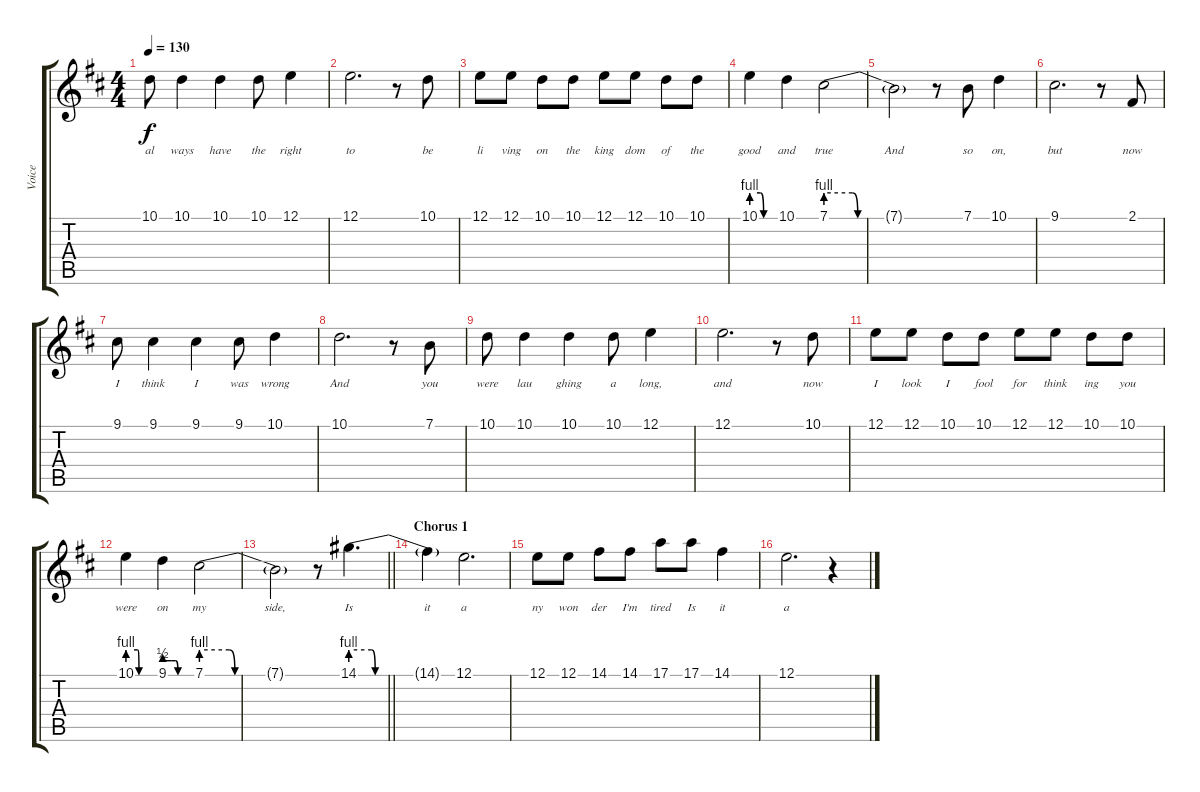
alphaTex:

\track ("Voice" "Voice") {instrument flute}
\staff {score tabs}
\tuning (E4 B3 G3 D3 A2 E2) {hide}
\ts (4 4)
\tempo 130
\clef g2
\ks d
10.1.8{lyrics (0 "al") lyrics (1 "") lyrics (2 "") lyrics (3 "") lyrics (4 "") dy f} 10.1.4{lyrics (0 "ways") lyrics (1 "") lyrics (2 "") lyrics (3 "") lyrics (4 "")} 10.1.4{lyrics (0 "have") lyrics (1 "") lyrics (2 "") lyrics (3 "") lyrics (4 "")} 10.1.8{lyrics (0 "the") lyrics (1 "") lyrics (2 "") lyrics (3 "") lyrics (4 "")} 12.1.4{lyrics (0 "right") lyrics (1 "") lyrics (2 "") lyrics (3 "") lyrics (4 "")} |
12.1.2{d lyrics (0 "to") lyrics (1 "") lyrics (2 "") lyrics (3 "") lyrics (4 "")} r.8 10.1.8{lyrics (0 "be") lyrics (1 "") lyrics (2 "") lyrics (3 "") lyrics (4 "")} |
12.1.8{lyrics (0 "li") lyrics (1 "") lyrics (2 "") lyrics (3 "") lyrics (4 "")} 12.1.8{lyrics (0 "ving") lyrics (1 "") lyrics (2 "") lyrics (3 "") lyrics (4 "")} 10.1.8{lyrics (0 "on") lyrics (1 "") lyrics (2 "") lyrics (3 "") lyrics (4 "")} 10.1.8{lyrics (0 "the") lyrics (1 "") lyrics (2 "") lyrics (3 "") lyrics (4 "")} 12.1.8{lyrics (0 "king") lyrics (1 "") lyrics (2 "") lyrics (3 "") lyrics (4 "")} 12.1.8{lyrics (0 "dom") lyrics (1 "") lyrics (2 "") lyrics (3 "") lyrics (4 "")} 10.1.8{lyrics (0 "of") lyrics (1 "") lyrics (2 "") lyrics (3 "") lyrics (4 "")} 10.1.8{lyrics (0 "the") lyrics (1 "") lyrics (2 "") lyrics (3 "") lyrics (4 "")} |
10.1{be (custom 0 4 23 4 31 0 60 0)}.4{lyrics (0 "good") lyrics (1 "") lyrics (2 "") lyrics (3 "") lyrics (4 "")} 10.1.4{lyrics (0 "and") lyrics (1 "") lyrics (2 "") lyrics (3 "") lyrics (4 "")} 7.1{be (custom 0 4 15 4 18 0 60 0)}.2{lyrics (0 "true") lyrics (1 "") lyrics (2 "") lyrics (3 "") lyrics (4 "")} |
7.1{t}.2{lyrics (0 "And") lyrics (1 "") lyrics (2 "") lyrics (3 "") lyrics (4 "")} r.8 7.1.8{lyrics (0 "so") lyrics (1 "") lyrics (2 "") lyrics (3 "") lyrics (4 "")} 10.1.4{lyrics (0 "on,") lyrics (1 "") lyrics (2 "") lyrics (3 "") lyrics (4 "")} |
9.1.2{d lyrics (0 "but") lyrics (1 "") lyrics (2 "") lyrics (3 "") lyrics (4 "")} r.8 2.1.8{lyrics (0 "now") lyrics (1 "") lyrics (2 "") lyrics (3 "") lyrics (4 "")} |
9.1.8{lyrics (0 "I") lyrics (1 "") lyrics (2 "") lyrics (3 "") lyrics (4 "")} 9.1.4{lyrics (0 "think") lyrics (1 "") lyrics (2 "") lyrics (3 "") lyrics (4 "")} 9.1.4{lyrics (0 "I") lyrics (1 "") lyrics (2 "") lyrics (3 "") lyrics (4 "")} 9.1.8{lyrics (0 "was") lyrics (1 "") lyrics (2 "") lyrics (3 "") lyrics (4 "")} 10.1.4{lyrics (0 "wrong") lyrics (1 "") lyrics (2 "") lyrics (3 "") lyrics (4 "")} |
10.1.2{d lyrics (0 "And") lyrics (1 "") lyrics (2 "") lyrics (3 "") lyrics (4 "")} r.8 7.1.8{lyrics (0 "you") lyrics (1 "") lyrics (2 "") lyrics (3 "") lyrics (4 "")} |
10.1.8{lyrics (0 "were") lyrics (1 "") lyrics (2 "") lyrics (3 "") lyrics (4 "")} 10.1.4{lyrics (0 "lau") lyrics (1 "") lyrics (2 "") lyrics (3 "") lyrics (4 "")} 10.1.4{lyrics (0 "ghing") lyrics (1 "") lyrics (2 "") lyrics (3 "") lyrics (4 "")} 10.1.8{lyrics (0 "a") lyrics (1 "") lyrics (2 "") lyrics (3 "") lyrics (4 "")} 12.1.4{lyrics (0 "long,") lyrics (1 "") lyrics (2 "") lyrics (3 "") lyrics (4 "")} |
12.1.2{d lyrics (0 "and") lyrics (1 "") lyrics (2 "") lyrics (3 "") lyrics (4 "")} r.8 10.1.8{lyrics (0 "now") lyrics (1 "") lyrics (2 "") lyrics (3 "") lyrics (4 "")} |
12.1.8{lyrics (0 "I") lyrics (1 "") lyrics (2 "") lyrics (3 "") lyrics (4 "")} 12.1.8{lyrics (0 "look") lyrics (1 "") lyrics (2 "") lyrics (3 "") lyrics (4 "")} 10.1.8{lyrics (0 "I") lyrics (1 "") lyrics (2 "") lyrics (3 "") lyrics (4 "")} 10.1.8{lyrics (0 "fool") lyrics (1 "") lyrics (2 "") lyrics (3 "") lyrics (4 "")} 12.1.8{lyrics (0 "for") lyrics (1 "") lyrics (2 "") lyrics (3 "") lyrics (4 "")} 12.1.8{lyrics (0 "think") lyrics (1 "") lyrics (2 "") lyrics (3 "") lyrics (4 "")} 10.1.8{lyrics (0 "ing") lyrics (1 "") lyrics (2 "") lyrics (3 "") lyrics (4 "")} 10.1.8{lyrics (0 "you") lyrics (1 "") lyrics (2 "") lyrics (3 "") lyrics (4 "")} |
10.1{be (custom 0 4 22 4 25 0 60 0)}.4{lyrics (0 "were") lyrics (1 "") lyrics (2 "") lyrics (3 "") lyrics (4 "")} 9.1{be (custom 0 2 15 2 25 2 30 0 60 0)}.4{lyrics (0 "on") lyrics (1 "") lyrics (2 "") lyrics (3 "") lyrics (4 "")} 7.1{be (custom 0 4 15 4 18 0 60 0)}.2{lyrics (0 "my") lyrics (1 "") lyrics (2 "") lyrics (3 "") lyrics (4 "")} |
\barLineRight lightlight
7.1{t}.2{lyrics (0 "side,") lyrics (1 "") lyrics (2 "") lyrics (3 "") lyrics (4 "")} r.8 14.1{be (custom 0 4 12 4 14 0 60 0)}.4{d lyrics (0 "Is") lyrics (1 "") lyrics (2 "") lyrics (3 "") lyrics (4 "")} |
\section ("" "Chorus 1")
14.1{t}.4{lyrics (0 "it") lyrics (1 "") lyrics (2 "") lyrics (3 "") lyrics (4 "")} 12.1.2{d lyrics (0 "a") lyrics (1 "") lyrics (2 "") lyrics (3 "") lyrics (4 "")} |
12.1.8{lyrics (0 "ny") lyrics (1 "") lyrics (2 "") lyrics (3 "") lyrics (4 "")} 12.1.8{lyrics (0 "won") lyrics (1 "") lyrics (2 "") lyrics (3 "") lyrics (4 "")} 14.1.8{lyrics (0 "der") lyrics (1 "") lyrics (2 "") lyrics (3 "") lyrics (4 "")} 14.1.8{lyrics (0 "I'm") lyrics (1 "") lyrics (2 "") lyrics (3 "") lyrics (4 "")} 17.1.8{lyrics (0 "tired") lyrics (1 "") lyrics (2 "") lyrics (3 "") lyrics (4 "")} 17.1.8{lyrics (0 "Is") lyrics (1 "") lyrics (2 "") lyrics (3 "") lyrics (4 "")} 14.1.4{lyrics (0 "it") lyrics (1 "") lyrics (2 "") lyrics (3 "") lyrics (4 "")} |
12.1.2{d lyrics (0 "a") lyrics (1 "") lyrics (2 "") lyrics (3 "") lyrics (4 "")} r.4
